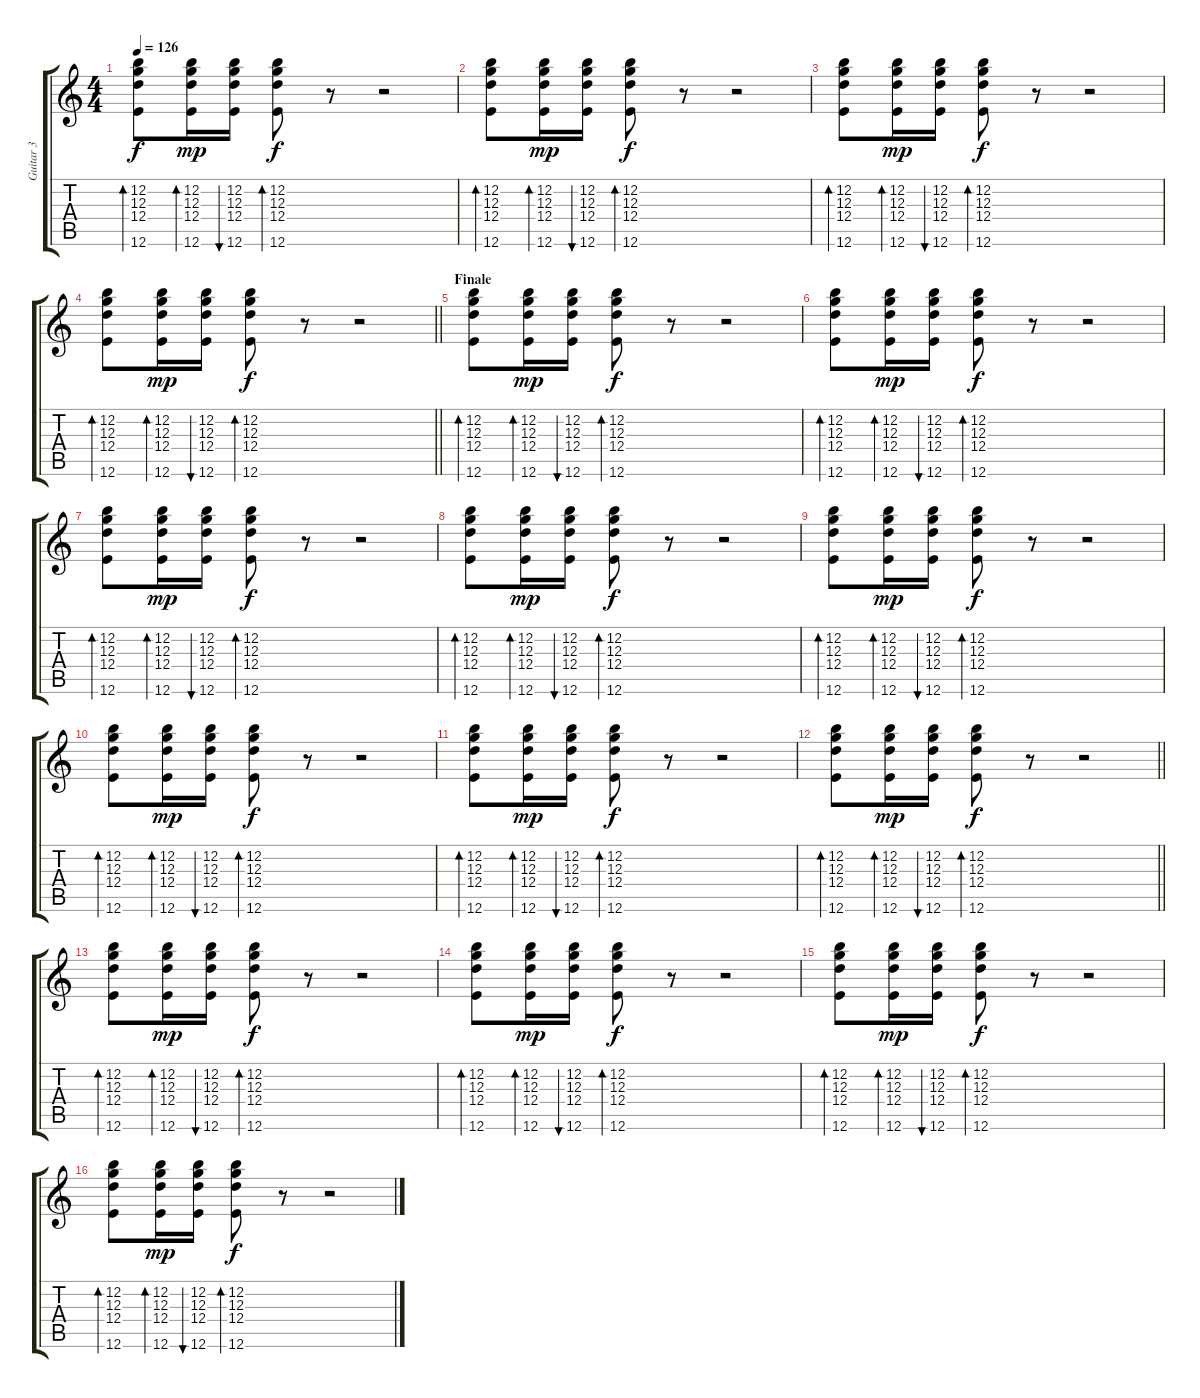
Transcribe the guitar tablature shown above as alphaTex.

\track ("Guitar 3" "Guitar 3") {instrument electricguitarclean}
\staff {score tabs}
\tuning (E4 B3 G3 D3 A2 E2) {hide}
\ts (4 4)
\tempo 126
\clef g2
\ks c
(12.2 12.3 12.4 12.6).8{bd 60 dy f} (12.2 12.3 12.4 12.6).16{bd 60 dy mp} (12.2 12.3 12.4 12.6).16{bu 60} (12.2 12.3 12.4 12.6).8{bd 60 dy f} r.8 r.2 |
(12.2 12.3 12.4 12.6).8{bd 60} (12.2 12.3 12.4 12.6).16{bd 60 dy mp} (12.2 12.3 12.4 12.6).16{bu 60} (12.2 12.3 12.4 12.6).8{bd 60 dy f} r.8 r.2 |
(12.2 12.3 12.4 12.6).8{bd 60} (12.2 12.3 12.4 12.6).16{bd 60 dy mp} (12.2 12.3 12.4 12.6).16{bu 60} (12.2 12.3 12.4 12.6).8{bd 60 dy f} r.8 r.2 |
\barLineRight lightlight
(12.2 12.3 12.4 12.6).8{bd 60} (12.2 12.3 12.4 12.6).16{bd 60 dy mp} (12.2 12.3 12.4 12.6).16{bu 60} (12.2 12.3 12.4 12.6).8{bd 60 dy f} r.8 r.2 |
\section ("" "Finale")
(12.2 12.3 12.4 12.6).8{bd 60} (12.2 12.3 12.4 12.6).16{bd 60 dy mp} (12.2 12.3 12.4 12.6).16{bu 60} (12.2 12.3 12.4 12.6).8{bd 60 dy f} r.8 r.2 |
(12.2 12.3 12.4 12.6).8{bd 60} (12.2 12.3 12.4 12.6).16{bd 60 dy mp} (12.2 12.3 12.4 12.6).16{bu 60} (12.2 12.3 12.4 12.6).8{bd 60 dy f} r.8 r.2 |
(12.2 12.3 12.4 12.6).8{bd 60} (12.2 12.3 12.4 12.6).16{bd 60 dy mp} (12.2 12.3 12.4 12.6).16{bu 60} (12.2 12.3 12.4 12.6).8{bd 60 dy f} r.8 r.2 |
(12.2 12.3 12.4 12.6).8{bd 60} (12.2 12.3 12.4 12.6).16{bd 60 dy mp} (12.2 12.3 12.4 12.6).16{bu 60} (12.2 12.3 12.4 12.6).8{bd 60 dy f} r.8 r.2 |
(12.2 12.3 12.4 12.6).8{bd 60} (12.2 12.3 12.4 12.6).16{bd 60 dy mp} (12.2 12.3 12.4 12.6).16{bu 60} (12.2 12.3 12.4 12.6).8{bd 60 dy f} r.8 r.2 |
(12.2 12.3 12.4 12.6).8{bd 60} (12.2 12.3 12.4 12.6).16{bd 60 dy mp} (12.2 12.3 12.4 12.6).16{bu 60} (12.2 12.3 12.4 12.6).8{bd 60 dy f} r.8 r.2 |
(12.2 12.3 12.4 12.6).8{bd 60} (12.2 12.3 12.4 12.6).16{bd 60 dy mp} (12.2 12.3 12.4 12.6).16{bu 60} (12.2 12.3 12.4 12.6).8{bd 60 dy f} r.8 r.2 |
\barLineRight lightlight
(12.2 12.3 12.4 12.6).8{bd 60} (12.2 12.3 12.4 12.6).16{bd 60 dy mp} (12.2 12.3 12.4 12.6).16{bu 60} (12.2 12.3 12.4 12.6).8{bd 60 dy f} r.8 r.2 |
(12.2 12.3 12.4 12.6).8{bd 60} (12.2 12.3 12.4 12.6).16{bd 60 dy mp} (12.2 12.3 12.4 12.6).16{bu 60} (12.2 12.3 12.4 12.6).8{bd 60 dy f} r.8 r.2 |
(12.2 12.3 12.4 12.6).8{bd 60} (12.2 12.3 12.4 12.6).16{bd 60 dy mp} (12.2 12.3 12.4 12.6).16{bu 60} (12.2 12.3 12.4 12.6).8{bd 60 dy f} r.8 r.2 |
(12.2 12.3 12.4 12.6).8{bd 60} (12.2 12.3 12.4 12.6).16{bd 60 dy mp} (12.2 12.3 12.4 12.6).16{bu 60} (12.2 12.3 12.4 12.6).8{bd 60 dy f} r.8 r.2 |
(12.2 12.3 12.4 12.6).8{bd 60} (12.2 12.3 12.4 12.6).16{bd 60 dy mp} (12.2 12.3 12.4 12.6).16{bu 60} (12.2 12.3 12.4 12.6).8{bd 60 dy f} r.8 r.2
